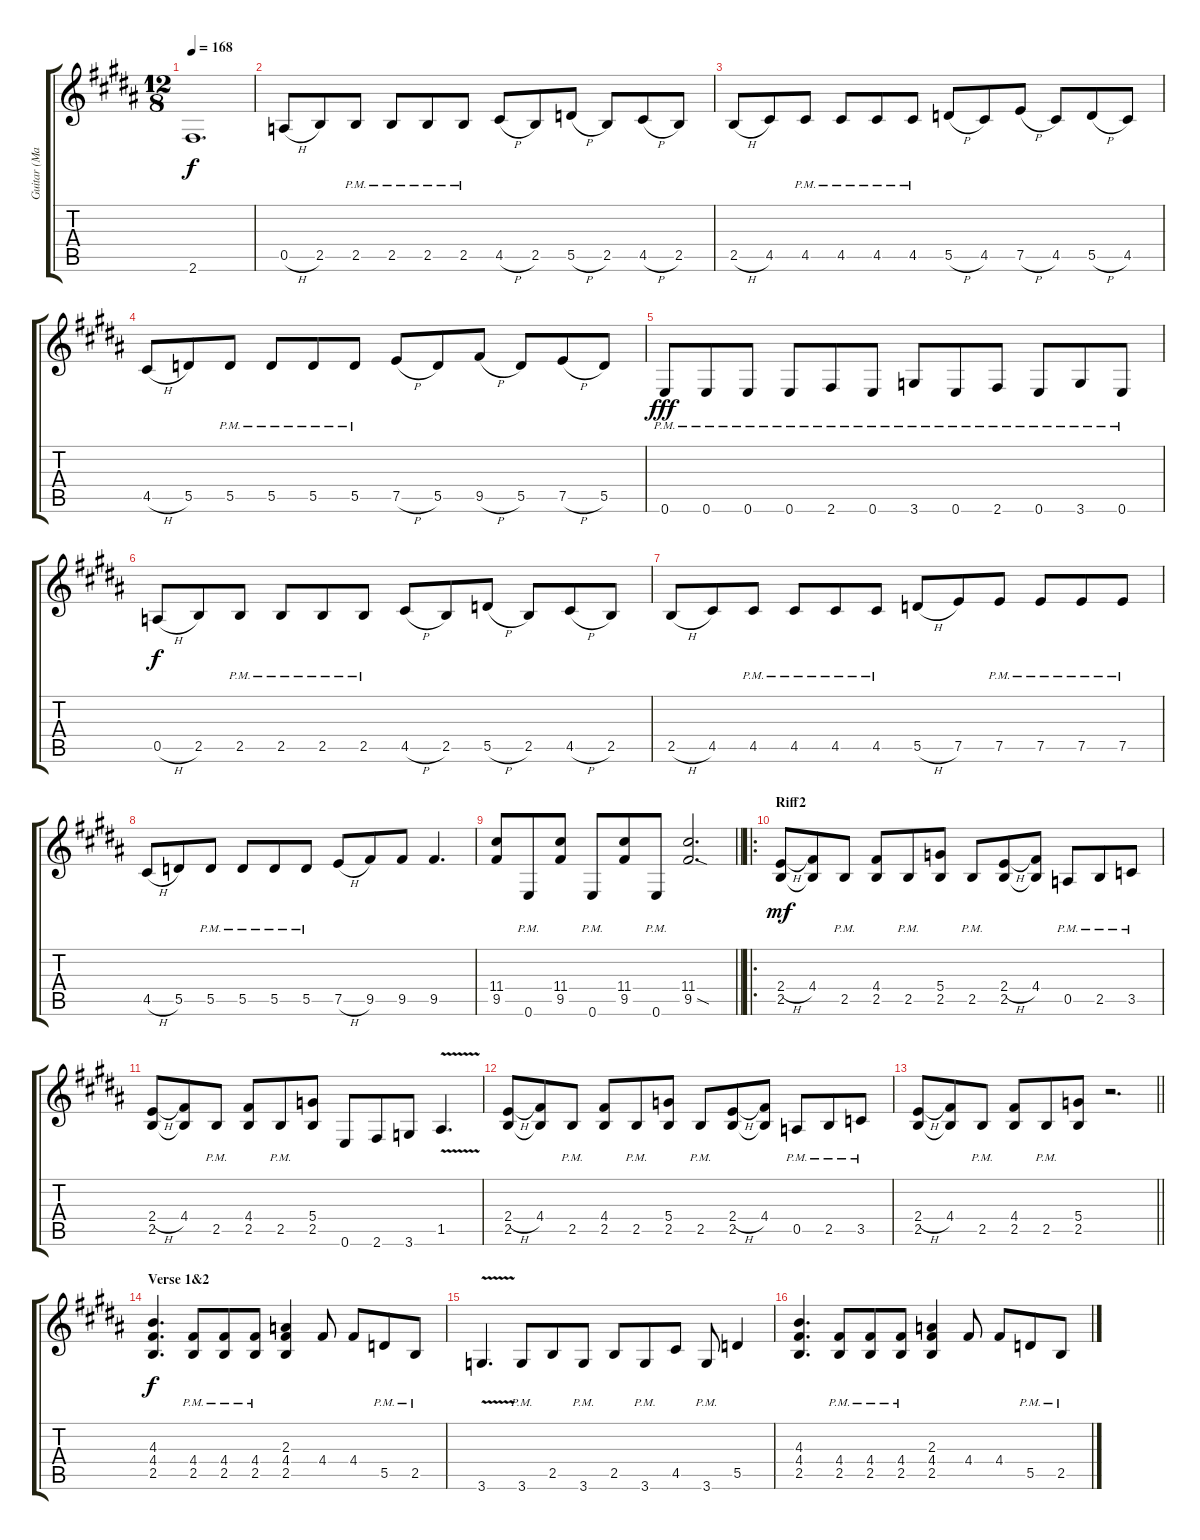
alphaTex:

\track ("Guitar (Mavrin)" "Guitar (Ma") {instrument distortionguitar}
\staff {score tabs}
\tuning (E4 B3 G3 D3 A2 E2) {hide}
\ts (12 8)
\tempo 168
\clef g2
\ks b
2.6.1{d dy f} |
0.5{h}.8 2.5.8 2.5{pm}.8 2.5{pm}.8 2.5{pm}.8 2.5{pm}.8 4.5{h}.8 2.5.8 5.5{h}.8 2.5.8 4.5{h}.8 2.5.8 |
2.5{h}.8 4.5.8 4.5{pm}.8 4.5{pm}.8 4.5{pm}.8 4.5{pm}.8 5.5{h}.8 4.5.8 7.5{h}.8 4.5.8 5.5{h}.8 4.5.8 |
4.5{h}.8 5.5.8 5.5{pm}.8 5.5{pm}.8 5.5{pm}.8 5.5{pm}.8 7.5{h}.8 5.5.8 9.5{h}.8 5.5.8 7.5{h}.8 5.5.8 |
0.6{pm}.8{dy fff} 0.6{pm}.8 0.6{pm}.8 0.6{pm}.8 2.6{pm}.8 0.6{pm}.8 3.6{pm}.8 0.6{pm}.8 2.6{pm}.8 0.6{pm}.8 3.6{pm}.8 0.6{pm}.8 |
0.5{h}.8{dy f} 2.5.8 2.5{pm}.8 2.5{pm}.8 2.5{pm}.8 2.5{pm}.8 4.5{h}.8 2.5.8 5.5{h}.8 2.5.8 4.5{h}.8 2.5.8 |
2.5{h}.8 4.5.8 4.5{pm}.8 4.5{pm}.8 4.5{pm}.8 4.5{pm}.8 5.5{h}.8 7.5.8 7.5{pm}.8 7.5{pm}.8 7.5{pm}.8 7.5{pm}.8 |
4.5{h}.8 5.5.8 5.5{pm}.8 5.5{pm}.8 5.5{pm}.8 5.5{pm}.8 7.5{h}.8 9.5.8 9.5.8 9.5.4{d} |
\barLineRight lightlight
(11.4 9.5).8 0.6{pm}.8 (11.4 9.5).8 0.6{pm}.8 (11.4 9.5).8 0.6{pm}.8 (11.4 9.5{sod}).2{d} |
\ro
\section ("" "Riff2")
(2.4{h} 2.5).8{dy mf} (4.4 2.5{t}).8 2.5{pm}.8 (4.4 2.5).8 2.5{pm}.8 (5.4 2.5).8 2.5{pm}.8 (2.4{h} 2.5).8 (4.4 2.5{t}).8 0.5{pm}.8 2.5{pm}.8 3.5{pm}.8 |
(2.4{h} 2.5).8 (4.4 2.5{t}).8 2.5{pm}.8 (4.4 2.5).8 2.5{pm}.8 (5.4 2.5).8 0.6.8 2.6.8 3.6.8 1.5{v}.4{d} |
(2.4{h} 2.5).8 (4.4 2.5{t}).8 2.5{pm}.8 (4.4 2.5).8 2.5{pm}.8 (5.4 2.5).8 2.5{pm}.8 (2.4{h} 2.5).8 (4.4 2.5{t}).8 0.5{pm}.8 2.5{pm}.8 3.5{pm}.8 |
\barLineRight lightlight
(2.4{h} 2.5).8 (4.4 2.5{t}).8 2.5{pm}.8 (4.4 2.5).8 2.5{pm}.8 (5.4 2.5).8 r.2{d} |
\section ("" "Verse 1&2")
(4.3 4.4 2.5).4{d dy f} (4.4{pm} 2.5{pm}).8 (4.4{pm} 2.5{pm}).8 (4.4{pm} 2.5{pm}).8 (2.3 4.4 2.5).4 4.4.8 4.4.8 5.5{pm}.8 2.5{pm}.8 |
3.6{v}.4{d} 3.6{pm}.8 2.5.8 3.6{pm}.8 2.5.8 3.6{pm}.8 4.5.8 3.6{pm}.8 5.5.4 |
(4.3 4.4 2.5).4{d} (4.4{pm} 2.5{pm}).8 (4.4{pm} 2.5{pm}).8 (4.4{pm} 2.5{pm}).8 (2.3 4.4 2.5).4 4.4.8 4.4.8 5.5{pm}.8 2.5{pm}.8
